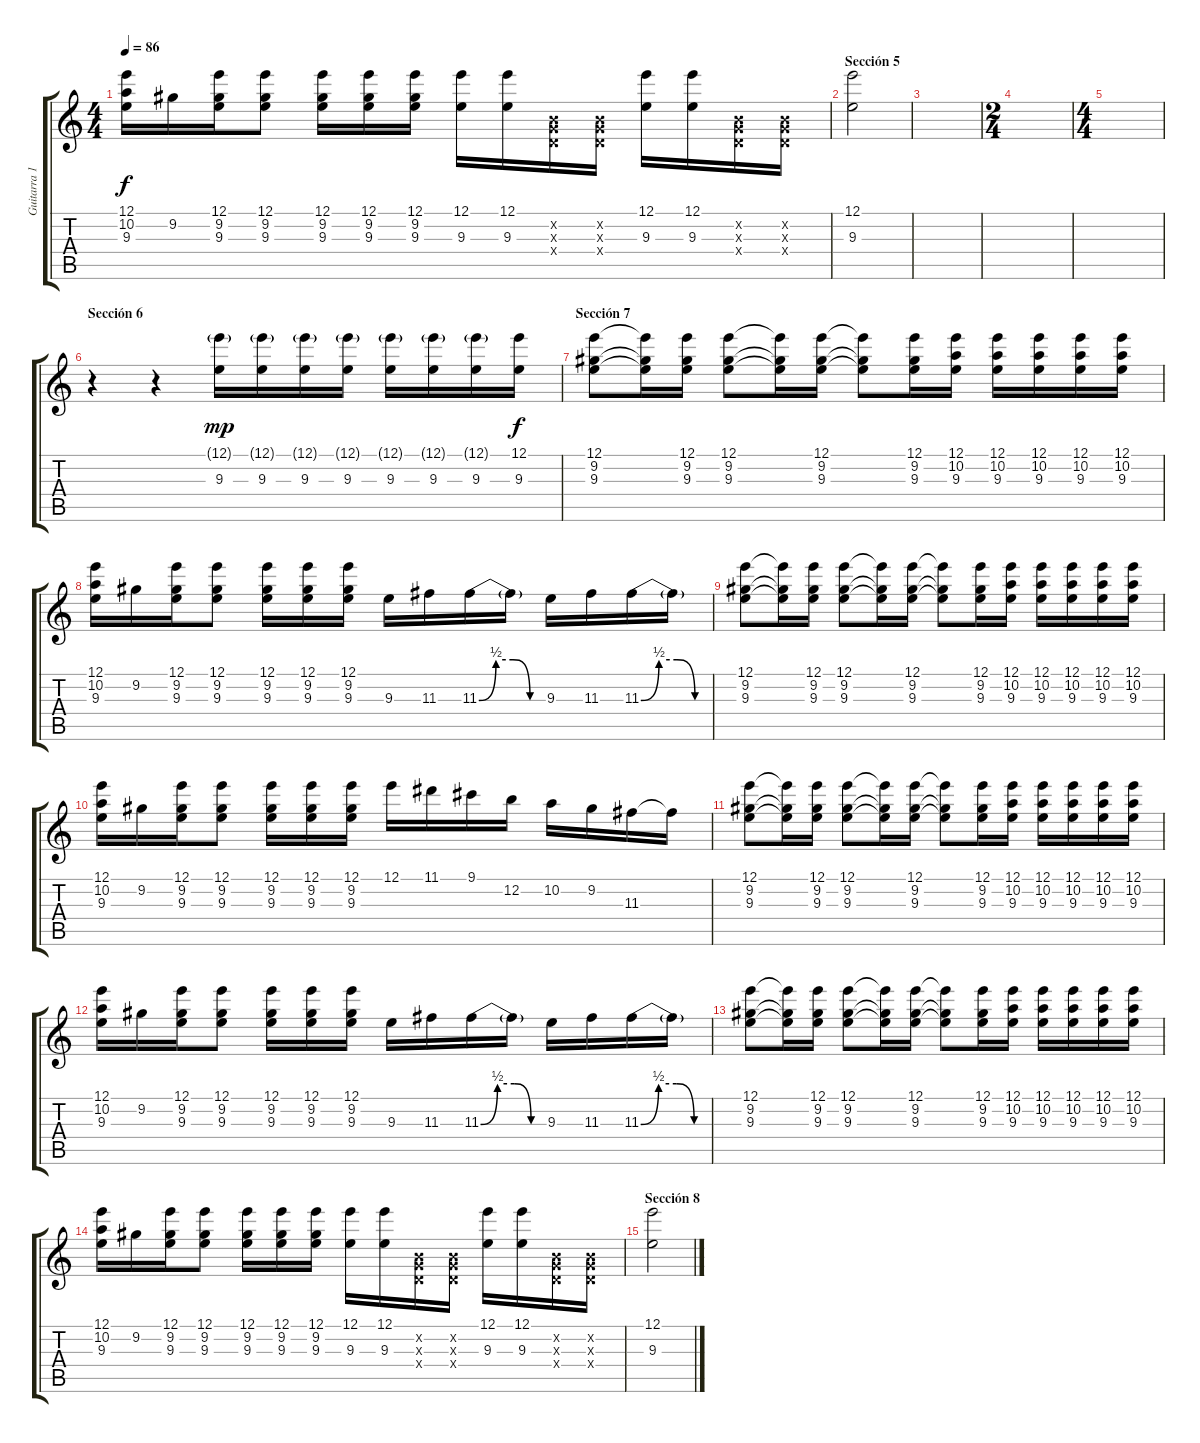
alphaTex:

\track ("Guitarra 1 (Kvzon)" "Guitarra 1") {instrument electricguitarclean}
\staff {score tabs}
\tuning (E4 B3 G3 D3 A2 E2) {hide}
\ts (4 4)
\tempo 86
\clef g2
\ks c
(12.1 10.2 9.3).16{dy f} 9.2.16 (12.1 9.2 9.3).16 (12.1 9.2 9.3).8 (12.1 9.2 9.3).16 (12.1 9.2 9.3).16 (12.1 9.2 9.3).16 (12.1 9.3).16{instrument synthbass1} (12.1 9.3).16 (0.2{x} 0.3{x} 0.4{x}).16 (0.2{x} 0.3{x} 0.4{x}).16 (12.1 9.3).16 (12.1 9.3).16 (0.2{x} 0.3{x} 0.4{x}).16 (0.2{x} 0.3{x} 0.4{x}).16 |
\section ("" "Sección 5")
(12.1 9.3).2{volume 0} |
|
\ts (2 4)
|
\ts (4 4)
|
\section ("" "Sección 6")
r.4{volume 13 instrument synthbass1} r.4 (12.1{g} 9.3).16{dy mp} (12.1{g} 9.3).16 (12.1{g} 9.3).16 (12.1{g} 9.3).16 (12.1{g} 9.3).16 (12.1{g} 9.3).16 (12.1{g} 9.3).16 (12.1 9.3).16{dy f} |
\section ("" "Sección 7")
(12.1 9.2 9.3).8{instrument electricguitarclean} (12.1{t} 9.2{t} 9.3{t}).16 (12.1 9.2 9.3).16 (12.1 9.2 9.3).8 (12.1{t} 9.2{t} 9.3{t}).16 (12.1 9.2 9.3).16 (12.1{t} 9.2{t} 9.3{t}).8 (12.1 9.2 9.3).16 (12.1 10.2 9.3).16 (12.1 10.2 9.3).16 (12.1 10.2 9.3).16 (12.1 10.2 9.3).16 (12.1 10.2 9.3).16 |
(12.1 10.2 9.3).16 9.2.16 (12.1 9.2 9.3).16 (12.1 9.2 9.3).8 (12.1 9.2 9.3).16 (12.1 9.2 9.3).16 (12.1 9.2 9.3).16 9.3.16 11.3.16 11.3{be (custom 0 0 15 2 30 2 45 0 60 0)}.16 11.3{t}.16 9.3.16 11.3.16 11.3{be (custom 0 0 15 2 30 2 45 0 60 0)}.16 11.3{t}.16 |
(12.1 9.2 9.3).8{instrument electricguitarclean} (12.1{t} 9.2{t} 9.3{t}).16 (12.1 9.2 9.3).16 (12.1 9.2 9.3).8 (12.1{t} 9.2{t} 9.3{t}).16 (12.1 9.2 9.3).16 (12.1{t} 9.2{t} 9.3{t}).8 (12.1 9.2 9.3).16 (12.1 10.2 9.3).16 (12.1 10.2 9.3).16 (12.1 10.2 9.3).16 (12.1 10.2 9.3).16 (12.1 10.2 9.3).16 |
(12.1 10.2 9.3).16 9.2.16 (12.1 9.2 9.3).16 (12.1 9.2 9.3).8 (12.1 9.2 9.3).16 (12.1 9.2 9.3).16 (12.1 9.2 9.3).16 12.1.16 11.1.16 9.1.16 12.2.16 10.2.16 9.2.16 11.3.16 11.3{t}.16 |
(12.1 9.2 9.3).8{instrument electricguitarclean} (12.1{t} 9.2{t} 9.3{t}).16 (12.1 9.2 9.3).16 (12.1 9.2 9.3).8 (12.1{t} 9.2{t} 9.3{t}).16 (12.1 9.2 9.3).16 (12.1{t} 9.2{t} 9.3{t}).8 (12.1 9.2 9.3).16 (12.1 10.2 9.3).16 (12.1 10.2 9.3).16 (12.1 10.2 9.3).16 (12.1 10.2 9.3).16 (12.1 10.2 9.3).16 |
(12.1 10.2 9.3).16 9.2.16 (12.1 9.2 9.3).16 (12.1 9.2 9.3).8 (12.1 9.2 9.3).16 (12.1 9.2 9.3).16 (12.1 9.2 9.3).16 9.3.16 11.3.16 11.3{be (custom 0 0 15 2 30 2 45 0 60 0)}.16 11.3{t}.16 9.3.16 11.3.16 11.3{be (custom 0 0 15 2 30 2 45 0 60 0)}.16 11.3{t}.16 |
(12.1 9.2 9.3).8{instrument electricguitarclean} (12.1{t} 9.2{t} 9.3{t}).16 (12.1 9.2 9.3).16 (12.1 9.2 9.3).8 (12.1{t} 9.2{t} 9.3{t}).16 (12.1 9.2 9.3).16 (12.1{t} 9.2{t} 9.3{t}).8 (12.1 9.2 9.3).16 (12.1 10.2 9.3).16 (12.1 10.2 9.3).16 (12.1 10.2 9.3).16 (12.1 10.2 9.3).16 (12.1 10.2 9.3).16 |
(12.1 10.2 9.3).16 9.2.16 (12.1 9.2 9.3).16 (12.1 9.2 9.3).8 (12.1 9.2 9.3).16 (12.1 9.2 9.3).16 (12.1 9.2 9.3).16 (12.1 9.3).16{instrument synthbass1} (12.1 9.3).16 (0.2{x} 0.3{x} 0.4{x}).16 (0.2{x} 0.3{x} 0.4{x}).16 (12.1 9.3).16 (12.1 9.3).16 (0.2{x} 0.3{x} 0.4{x}).16 (0.2{x} 0.3{x} 0.4{x}).16 |
\section ("" "Sección 8")
(12.1 9.3).2{volume 0}
